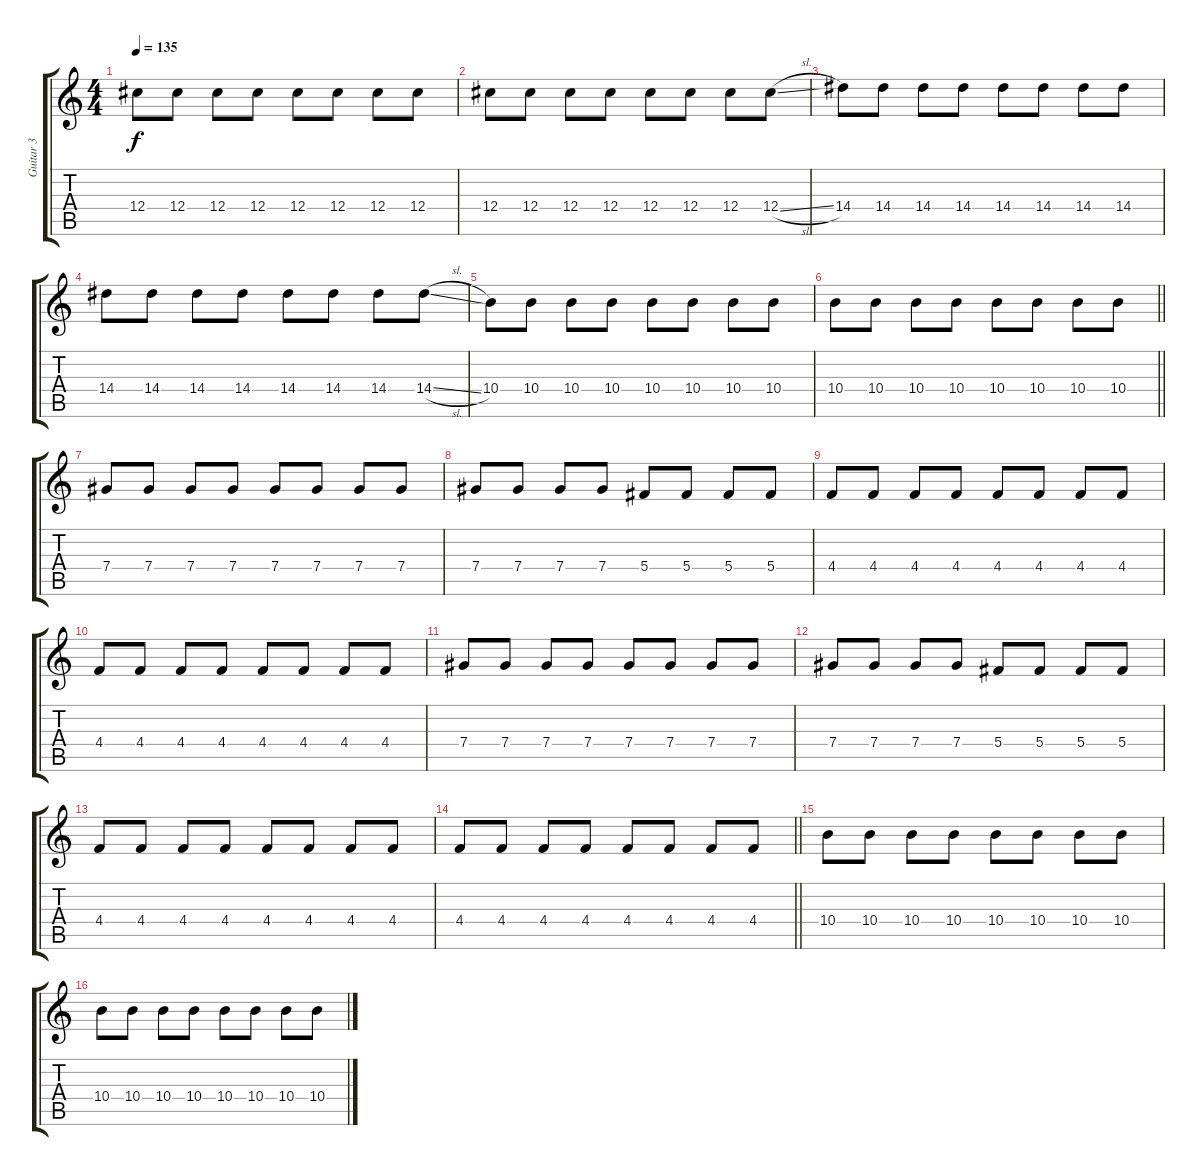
\track ("Guitar 3" "Guitar 3") {instrument distortionguitar}
\staff {score tabs}
\tuning (Eb4 Bb3 Gb3 Db3 Ab2 Eb2) {hide}
\ts (4 4)
\tempo 135
\clef g2
\ks c
12.4.8{dy f} 12.4.8 12.4.8 12.4.8 12.4.8 12.4.8 12.4.8 12.4.8 |
12.4.8 12.4.8 12.4.8 12.4.8 12.4.8 12.4.8 12.4.8 12.4{sl}.8 |
14.4.8 14.4.8 14.4.8 14.4.8 14.4.8 14.4.8 14.4.8 14.4.8 |
14.4.8 14.4.8 14.4.8 14.4.8 14.4.8 14.4.8 14.4.8 14.4{sl}.8 |
10.4.8 10.4.8 10.4.8 10.4.8 10.4.8 10.4.8 10.4.8 10.4.8 |
\barLineRight lightlight
10.4.8 10.4.8 10.4.8 10.4.8 10.4.8 10.4.8 10.4.8 10.4.8 |
\section ("" "")
7.4.8 7.4.8 7.4.8 7.4.8 7.4.8 7.4.8 7.4.8 7.4.8 |
7.4.8 7.4.8 7.4.8 7.4.8 5.4.8 5.4.8 5.4.8 5.4.8 |
4.4.8 4.4.8 4.4.8 4.4.8 4.4.8 4.4.8 4.4.8 4.4.8 |
4.4.8 4.4.8 4.4.8 4.4.8 4.4.8 4.4.8 4.4.8 4.4.8 |
7.4.8 7.4.8 7.4.8 7.4.8 7.4.8 7.4.8 7.4.8 7.4.8 |
7.4.8 7.4.8 7.4.8 7.4.8 5.4.8 5.4.8 5.4.8 5.4.8 |
4.4.8 4.4.8 4.4.8 4.4.8 4.4.8 4.4.8 4.4.8 4.4.8 |
\barLineRight lightlight
4.4.8 4.4.8 4.4.8 4.4.8 4.4.8 4.4.8 4.4.8 4.4.8 |
\section ("" "")
10.4.8 10.4.8 10.4.8 10.4.8 10.4.8 10.4.8 10.4.8 10.4.8 |
10.4.8 10.4.8 10.4.8 10.4.8 10.4.8 10.4.8 10.4.8 10.4.8
